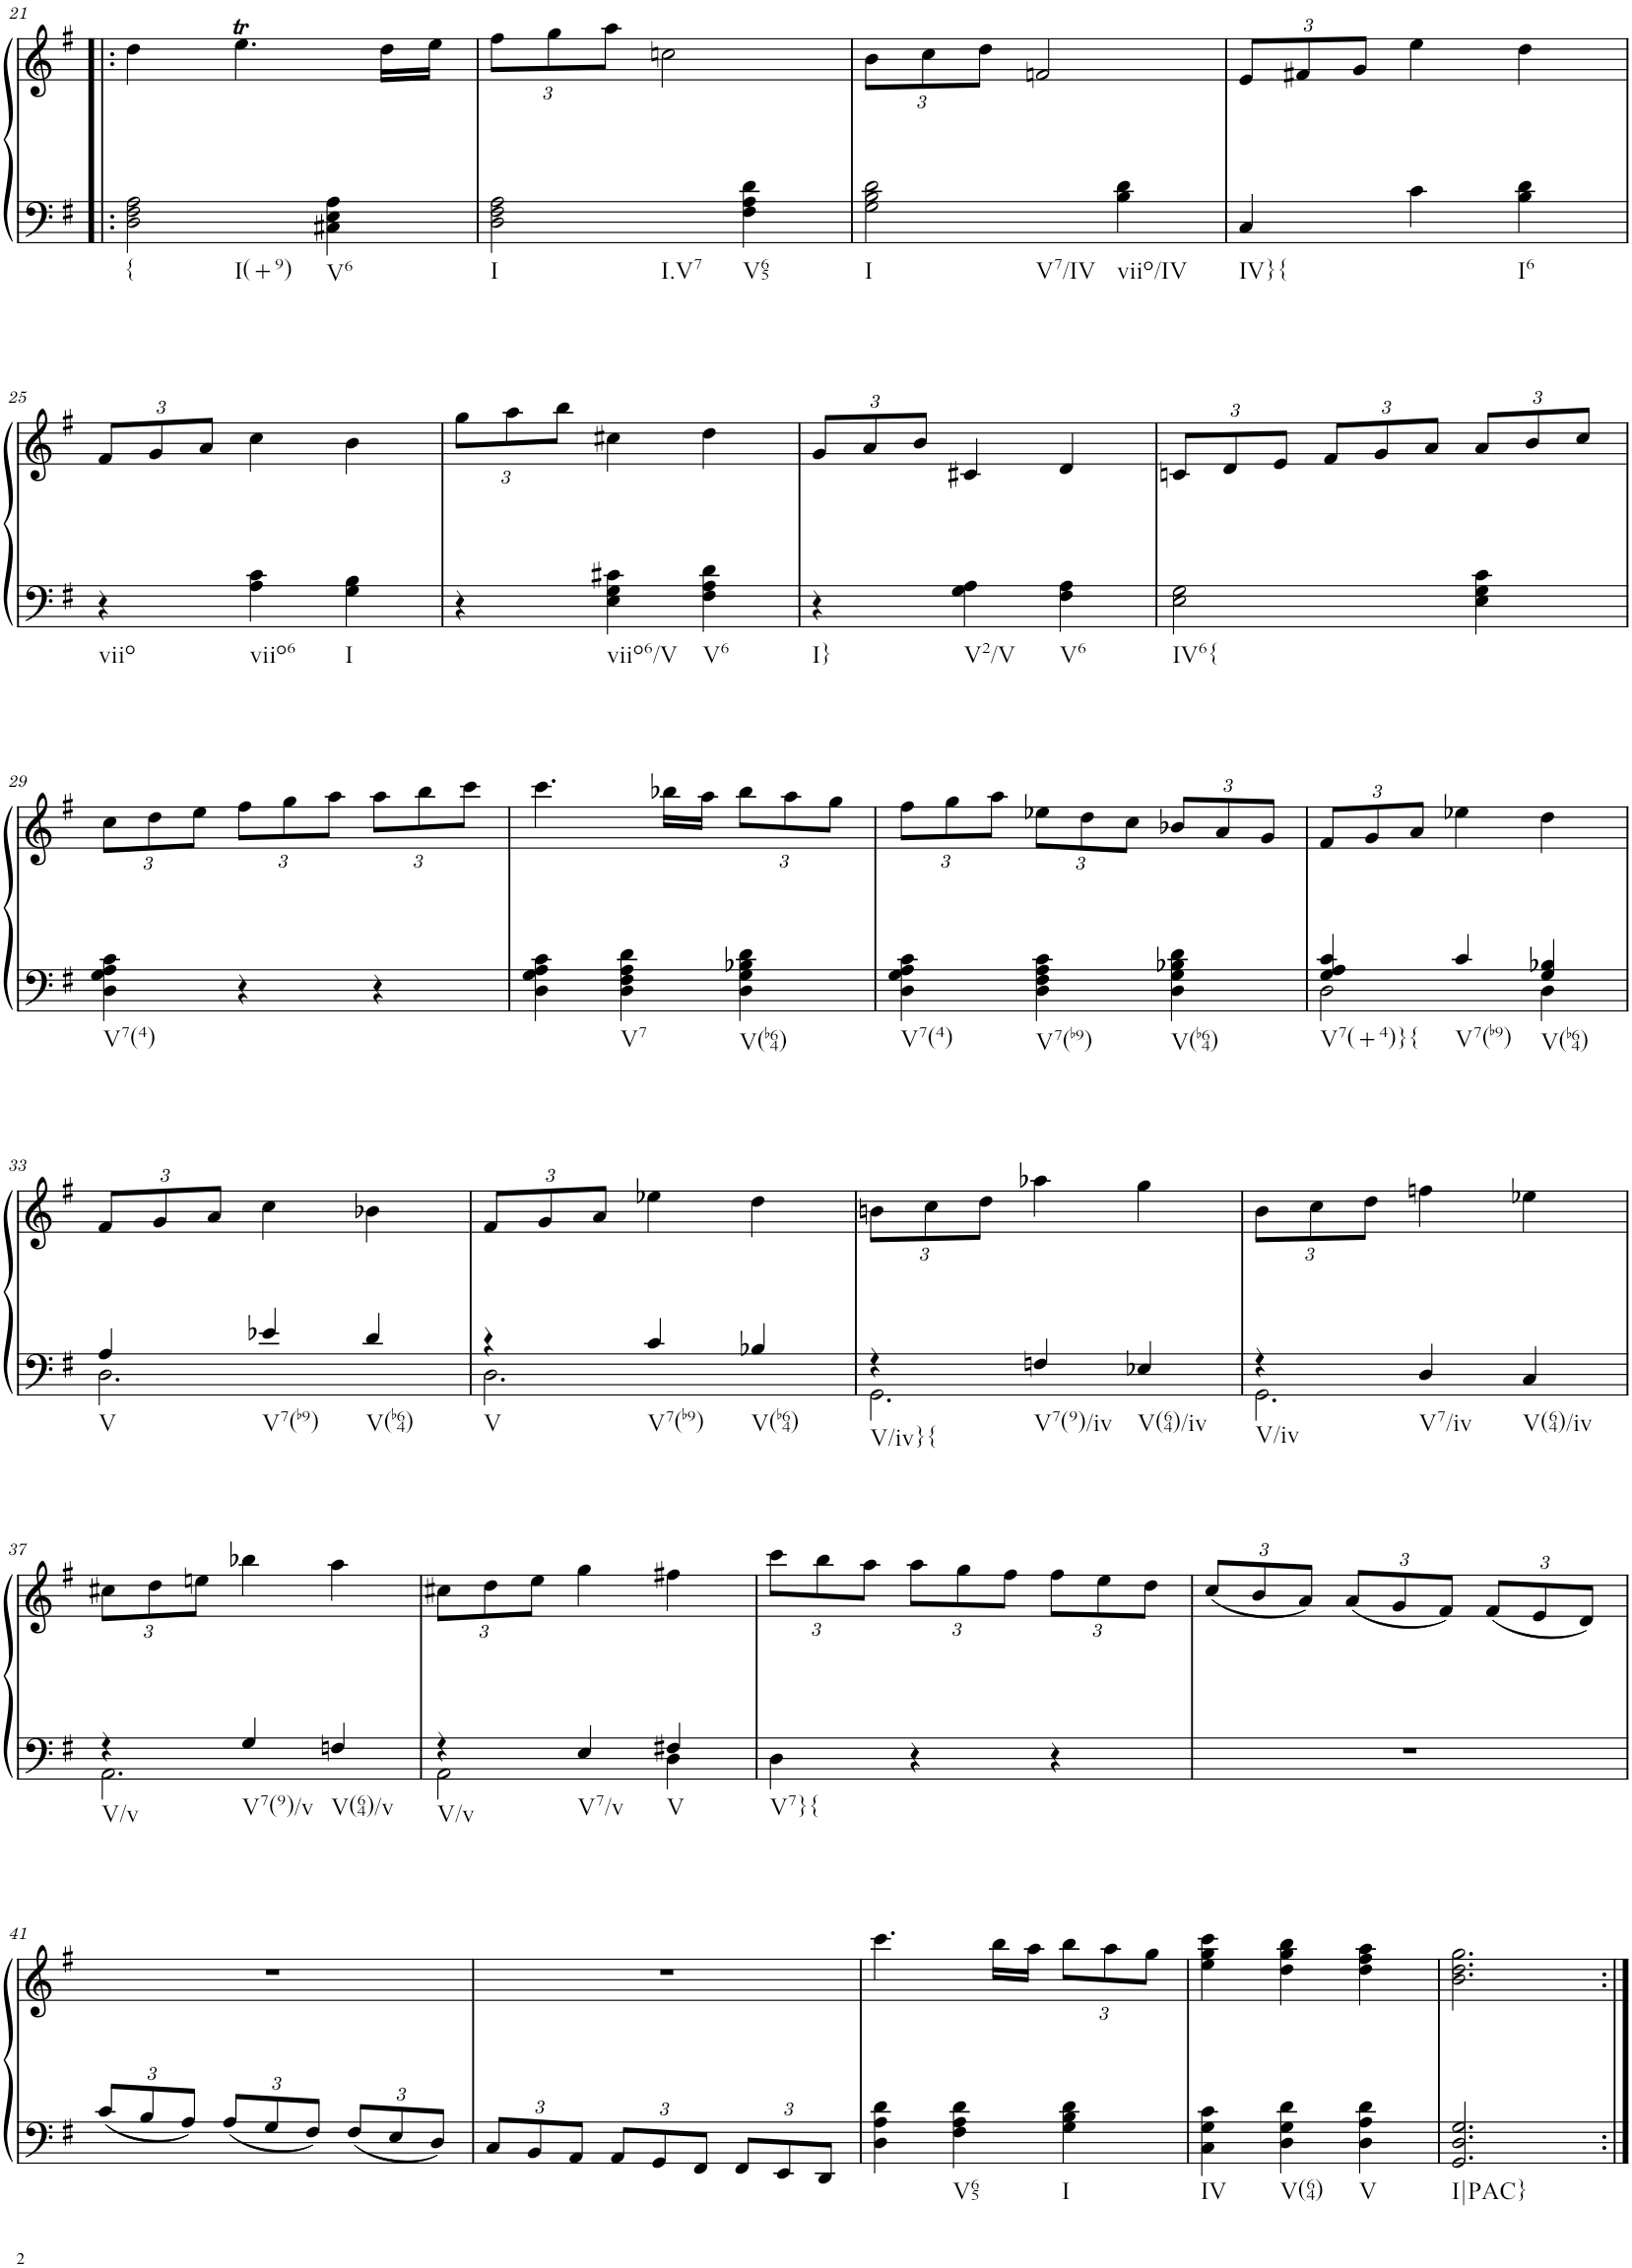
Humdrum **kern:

**kern	**kern
*part1	*part1
*staff2	*staff1
*I"Piano	*
*I'Pno.	*
!!LO:PB:g=z
*clefF4	*clefG2
*k[f#]	*k[f#]
*M3/4	*M3/4
=21!|:	=21!|:
!LO:TX:b:t={	!
!LO:TX:b:t=I(+9)	!
2D\ 2F#\ 2A\	4dd\
.	4.eeT\
!LO:TX:b:t=V6	!
4C#X\ 4E\ 4A\	.
.	16dd\LL
.	16ee\JJ
=22	=22
*	*Xbrackettup
!LO:TX:b:t=I	!
!LO:TX:b:t=I.V7	!
2D\ 2F#\ 2A\	12ff#\L
.	12gg\
.	12aa\J
.	2ccn\
!LO:TX:b:t=V65	!
4F#\ 4A\ 4d\	.
=23	=23
!LO:TX:b:t=I	!
!LO:TX:b:t=V7/IV	!
2G\ 2B\ 2d\	12b\L
.	12cc\
.	12dd\J
.	2fn/
!LO:TX:b:t=viio/IV	!
4B\ 4d\	.
=24	=24
!LO:TX:b:t=IV}{	!
4C/	12e/L
.	12f#X/
.	12g/J
4c\	4ee\
!LO:TX:b:t=I6	!
4B\ 4d\	4dd\
!!LO:LB:g=z
=25	=25
!LO:TX:b:t=viio	!
4r	12f#/L
.	12g/
.	12a/J
!LO:TX:b:t=viio6	!
4A\ 4c\	4cc\
!LO:TX:b:t=I	!
4G\ 4B\	4b\
=26	=26
4r	12gg\L
.	12aa\
.	12bb\J
!LO:TX:b:t=viio6/V	!
4E\ 4G\ 4c#X\	4cc#X\
!LO:TX:b:t=V6	!
4F#\ 4A\ 4d\	4dd\
=27	=27
!LO:TX:b:t=I}	!
4r	12g/L
.	12a/
.	12b/J
!LO:TX:b:t=V2/V	!
4G\ 4A\	4c#X/
!LO:TX:b:t=V6	!
4F#\ 4A\	4d/
=28	=28
!LO:TX:b:t=IV6{	!
2E\ 2G\	12cn/L
.	12d/
.	12e/J
.	12f#/L
.	12g/
.	12a/J
4E\ 4G\ 4c\	12a/L
.	12b/
.	12cc/J
!!LO:LB:g=z
=29	=29
!LO:TX:b:t=V7(4)	!
4D\ 4G\ 4A\ 4c\	12cc\L
.	12dd\
.	12ee\J
4r	12ff#\L
.	12gg\
.	12aa\J
4r	12aa\L
.	12bb\
.	12ccc\J
=30	=30
4D\ 4G\ 4A\ 4c\	4.ccc\
!LO:TX:b:t=V7	!
4D\ 4F#\ 4A\ 4d\	.
.	16bb-X\LL
.	16aa\JJ
!LO:TX:b:t=V(b64)	!
4D\ 4G\ 4B-X\ 4d\	12bb-\L
.	12aa\
.	12gg\J
=31	=31
!LO:TX:b:t=V7(4)	!
4D\ 4G\ 4A\ 4c\	12ff#\L
.	12gg\
.	12aa\J
!LO:TX:b:t=V7(b9)	!
4D\ 4F#\ 4A\ 4c\	12ee-X\L
.	12dd\
.	12cc\J
!LO:TX:b:t=V(b64)	!
4D\ 4G\ 4B-X\ 4d\	12b-X/L
.	12a/
.	12g/J
=32	=32
*^	*
!LO:TX:b:t=V7(+4)}{	!	!
4G/ 4A/ 4c/	2D\	12f#/L
.	.	12g/
.	.	12a/J
!LO:TX:b:t=V7(b9)	!	!
4c/	.	4ee-X\
!LO:TX:b:t=V(b64)	!	!
4G/ 4B-X/	4D\	4dd\
!!LO:LB:g=z
=33	=33	=33
!LO:TX:b:t=V	!	!
4A/	2.D\	12f#/L
.	.	12g/
.	.	12a/J
!LO:TX:b:t=V7(b9)	!	!
4e-X/	.	4cc\
!LO:TX:b:t=V(b64)	!	!
4d/	.	4b-X\
=34	=34	=34
!LO:TX:b:t=V	!	!
4r	2.D\	12f#/L
.	.	12g/
.	.	12a/J
!LO:TX:b:t=V7(b9)	!	!
4c/	.	4ee-X\
!LO:TX:b:t=V(b64)	!	!
4B-X/	.	4dd\
=35	=35	=35
!LO:TX:b:t=V/iv}{	!	!
4r	2.GG\	12bn\L
.	.	12cc\
.	.	12dd\J
!LO:TX:b:t=V7(9)/iv	!	!
4Fn/	.	4aa-X\
!LO:TX:b:t=V(64)/iv	!	!
4E-X/	.	4gg\
=36	=36	=36
!LO:TX:b:t=V/iv	!	!
4r	2.GG\	12b\L
.	.	12cc\
.	.	12dd\J
!LO:TX:b:t=V7/iv	!	!
4D/	.	4ffn\
!LO:TX:b:t=V(64)/iv	!	!
4C/	.	4ee-X\
!!LO:LB:g=z
=37	=37	=37
!LO:TX:b:t=V/v	!	!
4r	2.AA\	12cc#X\L
.	.	12dd\
.	.	12een\J
!LO:TX:b:t=V7(9)/v	!	!
4G/	.	4bb-X\
!LO:TX:b:t=V(64)/v	!	!
4Fn/	.	4aa\
=38	=38	=38
!LO:TX:b:t=V/v	!	!
4r	2AA\	12cc#X\L
.	.	12dd\
.	.	12ee\J
!LO:TX:b:t=V7/v	!	!
4E/	.	4gg\
!LO:TX:b:t=V	!	!
4F#X/	4D\	4ff#X\
=39	=39	=39
!LO:TX:b:t=V7}{	!	!
*v	*v	*
4D\	12ccc\L
.	12bb\
.	12aa\J
4r	12aa\L
.	12gg\
.	12ff#\J
4r	12ff#\L
.	12ee\
.	12dd\J
=40	=40
2.r	(12cc/L
.	12b/
.	12a/J)
.	(12a/L
.	12g/
.	12f#/J)
.	(12f#/L
.	12e/
.	12d/J)
!!LO:LB:g=z
=41	=41
*Xbrackettup	*
12c/L	2.r
12B/	.
12A/J	.
12A/L	.
12G/	.
12F#/J	.
12F#/L	.
12E/	.
12D/J	.
=42	=42
12C/L	2.r
12BB/	.
12AA/J	.
12AA/L	.
12GG/	.
12FF#/J	.
12FF#/L	.
12EE/	.
12DD/J	.
=43	=43
4D\ 4A\ 4d\	4.ccc\
!LO:TX:b:t=V65	!
4F#\ 4A\ 4d\	.
.	16bb\LL
.	16aa\JJ
!LO:TX:b:t=I	!
4G\ 4B\ 4d\	12bb\L
.	12aa\
.	12gg\J
=44	=44
!LO:TX:b:t=IV	!
4C\ 4G\ 4c\	4ee\ 4gg\ 4ccc\
!LO:TX:b:t=V(64)	!
4D\ 4G\ 4d\	4dd\ 4gg\ 4bb\
!LO:TX:b:t=V	!
4D\ 4A\ 4d\	4dd\ 4ff#\ 4aa\
=45	=45
!LO:TX:b:t=I|PAC}	!
2.GG/ 2.D/ 2.G/	2.b\ 2.dd\ 2.gg\
=:|!	=:|!
*-	*-
